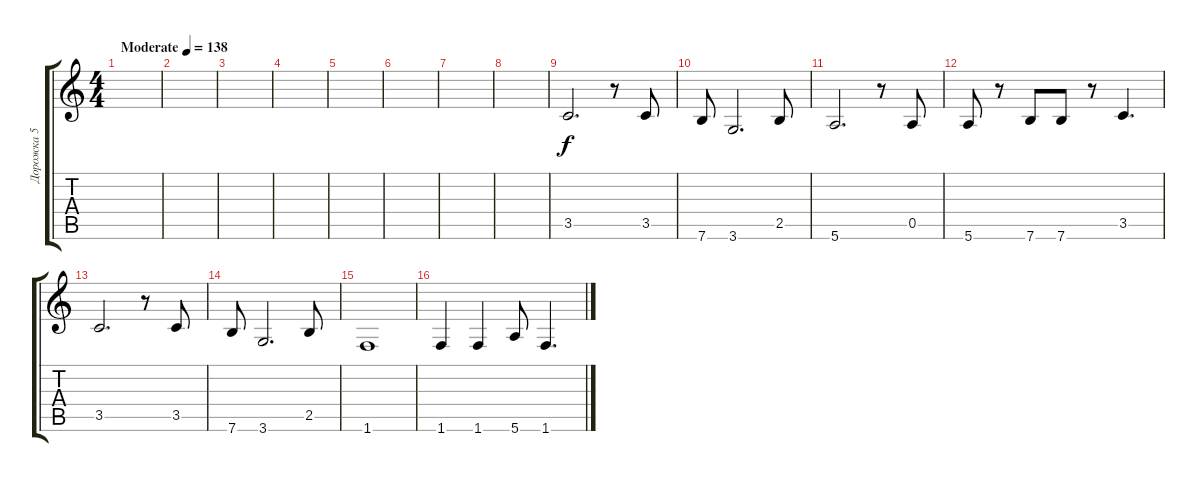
\track ("Дорожка 5" "Дорожка 5") {instrument acousticbass}
\staff {score tabs}
\tuning (E4 B3 G3 D3 A2 E2) {hide}
\ts (4 4)
\tempo (138 "Moderate")
\clef g2
\ks c
|
|
|
|
|
|
|
|
3.5.2{d} r.8 3.5.8 |
7.6.8 3.6.2{d} 2.5.8 |
5.6.2{d} r.8 0.5.8 |
5.6.8 r.8 7.6.8 7.6.8 r.8 3.5.4{d} |
3.5.2{d} r.8 3.5.8 |
7.6.8 3.6.2{d} 2.5.8 |
1.6.1 |
1.6.4 1.6.4 5.6.8 1.6.4{d}
